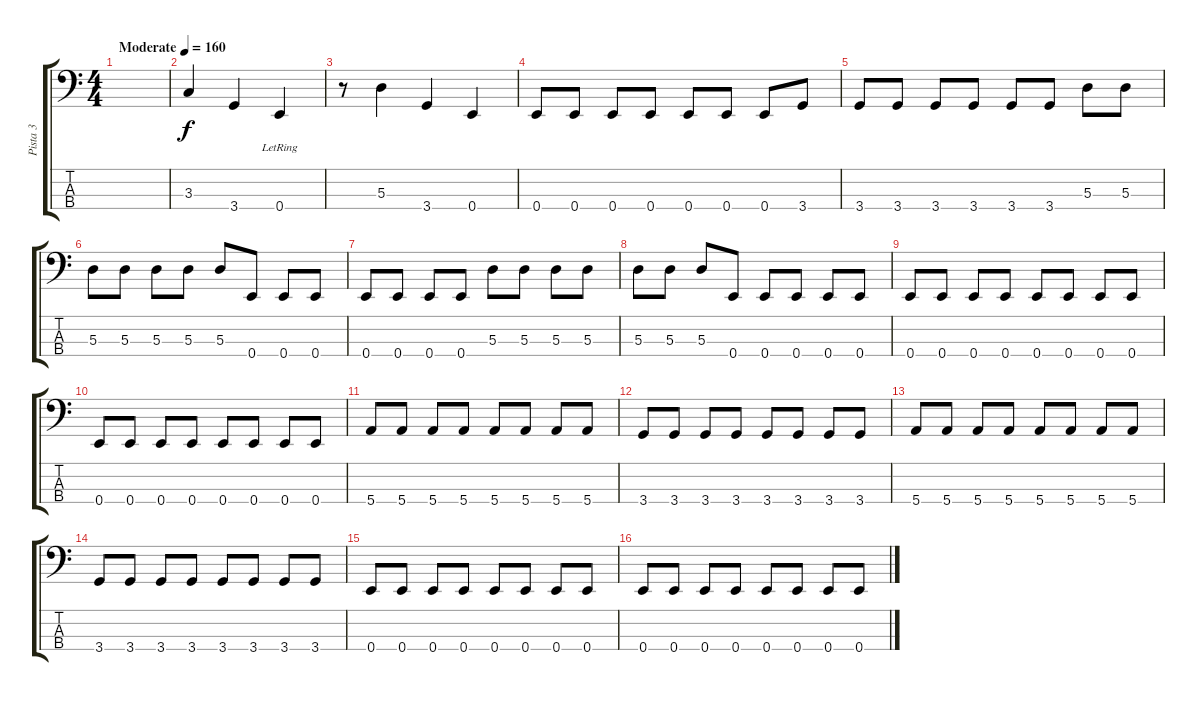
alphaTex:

\track ("Pista 3" "Pista 3") {instrument electricbassfinger}
\staff {score tabs}
\tuning (G2 D2 A1 E1) {hide}
\ts (4 4)
\tempo (160 "Moderate")
\clef f4
\ks c
|
3.3.4 3.4.4 0.4{lr}.4 |
r.8 5.3.4 3.4.4 0.4.4 |
0.4.8 0.4.8 0.4.8 0.4.8 0.4.8 0.4.8 0.4.8 3.4.8 |
3.4.8 3.4.8 3.4.8 3.4.8 3.4.8 3.4.8 5.3.8 5.3.8 |
5.3.8 5.3.8 5.3.8 5.3.8 5.3.8 0.4.8 0.4.8 0.4.8 |
0.4.8 0.4.8 0.4.8 0.4.8 5.3.8 5.3.8 5.3.8 5.3.8 |
5.3.8 5.3.8 5.3.8 0.4.8 0.4.8 0.4.8 0.4.8 0.4.8 |
0.4.8 0.4.8 0.4.8 0.4.8 0.4.8 0.4.8 0.4.8 0.4.8 |
0.4.8 0.4.8 0.4.8 0.4.8 0.4.8 0.4.8 0.4.8 0.4.8 |
5.4.8 5.4.8 5.4.8 5.4.8 5.4.8 5.4.8 5.4.8 5.4.8 |
3.4.8 3.4.8 3.4.8 3.4.8 3.4.8 3.4.8 3.4.8 3.4.8 |
5.4.8 5.4.8 5.4.8 5.4.8 5.4.8 5.4.8 5.4.8 5.4.8 |
3.4.8 3.4.8 3.4.8 3.4.8 3.4.8 3.4.8 3.4.8 3.4.8 |
0.4.8 0.4.8 0.4.8 0.4.8 0.4.8 0.4.8 0.4.8 0.4.8 |
0.4.8 0.4.8 0.4.8 0.4.8 0.4.8 0.4.8 0.4.8 0.4.8
